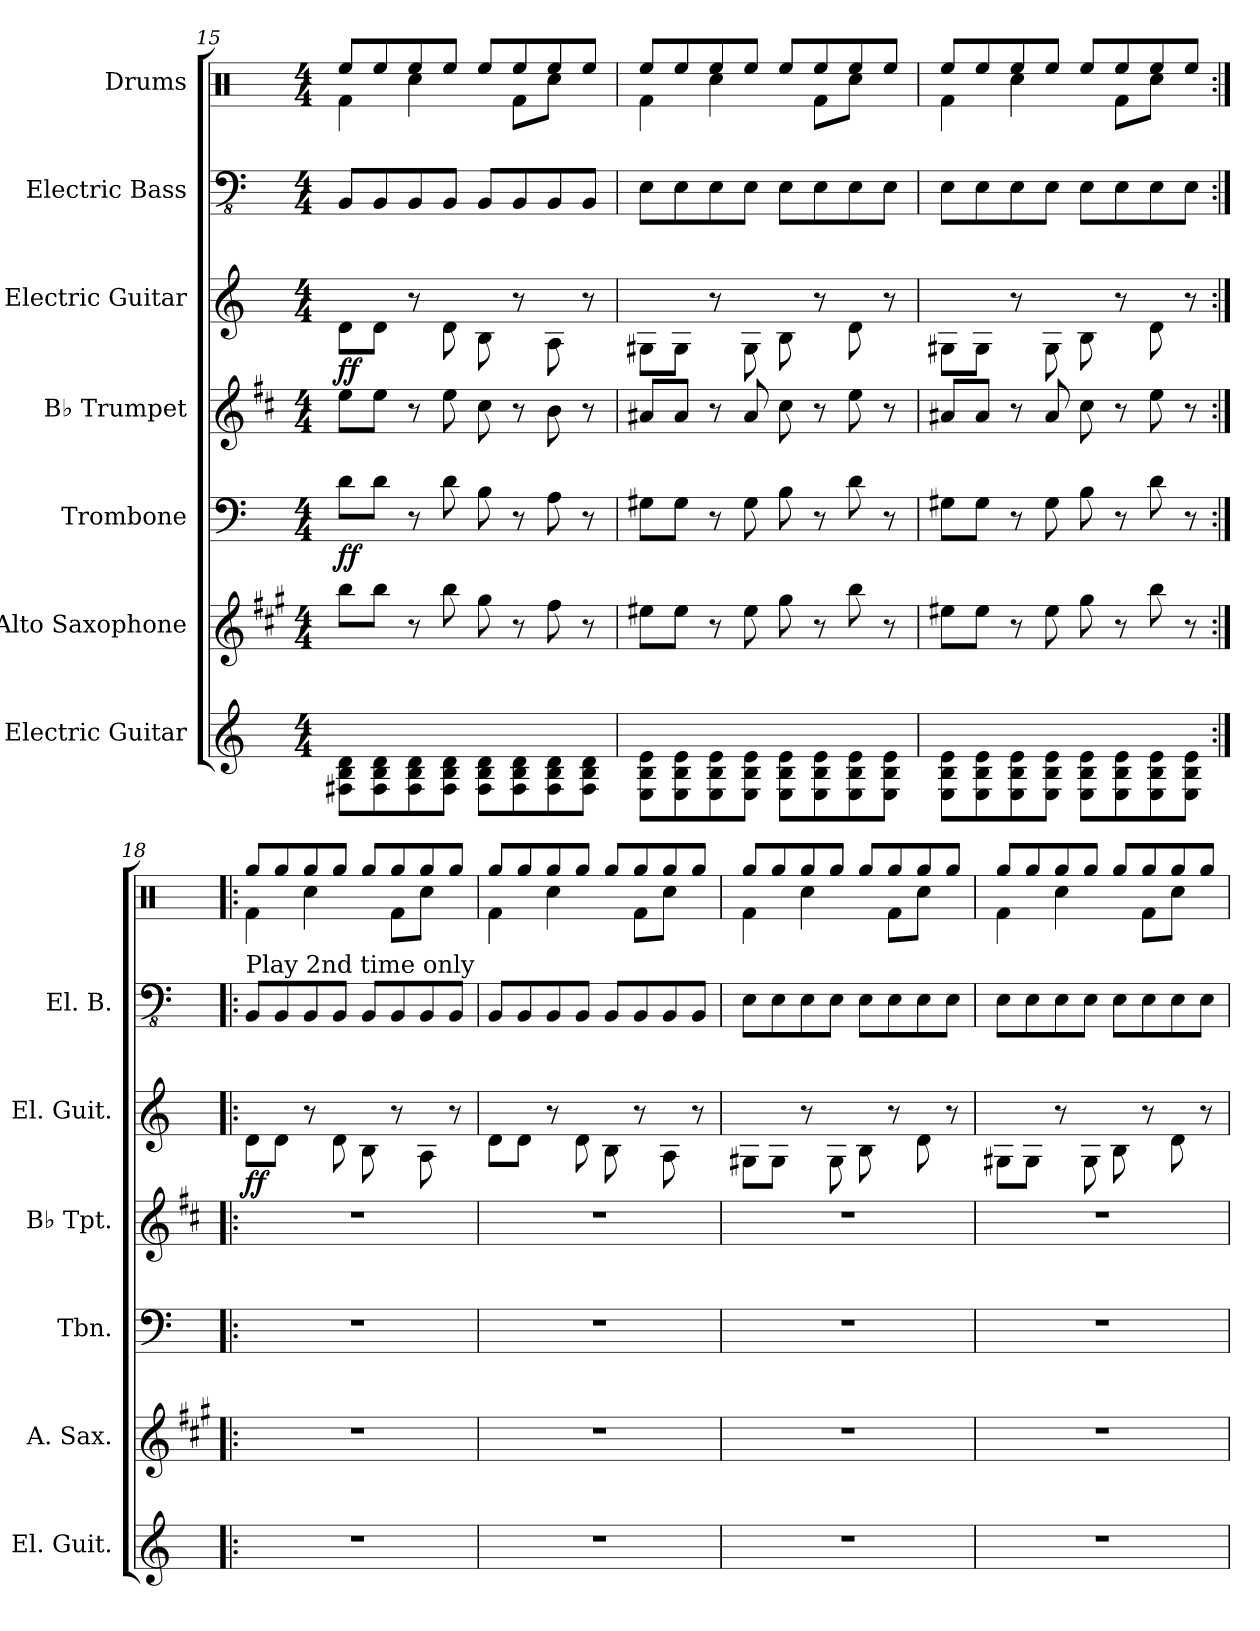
**kern	**kern	**kern	**dynam	**kern	**kern	**dynam	**kern	**kern
*part7	*part6	*part5	*part5	*part4	*part3	*part3	*part2	*part1
*staff7	*staff6	*staff5	*staff5	*staff4	*staff3	*staff3	*staff2	*staff1
*I"Electric Guitar	*I"Alto Saxophone	*I"Trombone	*	*I"B♭ Trumpet	*I"Electric Guitar	*	*I"Electric Bass	*I"Drums
*I'El. Guit.	*I'A. Sax.	*I'Tbn.	*	*I'B♭ Tpt.	*I'El. Guit.	*	*I'El. B.	*
!!LO:PB:g=z
*	*clefG2	*clefF4	*	*clefG2	*	*	*clefFv4	*clefX
*	*ITrd5c9	*	*	*ITrd1c2	*	*	*	*
*k[]	*k[]	*k[]	*	*k[]	*k[]	*	*k[]	*k[]
*M4/4	*M4/4	*M4/4	*	*M4/4	*M4/4	*	*M4/4	*M4/4
=15	=15	=15	=15	=15	=15	=15	=15	=15
*	*	*	*	*	*	*	*	*^
!	!	!	!LO:DY:b	!	!	!LO:DY:b	!	!	!
8F#\ 8B\ 8d\L	8dd\L	8d\L	ff	8dd\L	8d\L	ff	8BBB/L	8Ree/L	4Rf\
8F#\ 8B\ 8d\	8dd\J	8d\J	.	8dd\J	8d\J	.	8BBB/	8Ree/	.
8F#\ 8B\ 8d\	8r	8r	.	8r	8r	.	8BBB/	8Ree/	4Rcc\
8F#\ 8B\ 8d\J	8dd\	8d\	.	8dd\	8d\	.	8BBB/J	8Ree/J	.
8F#\ 8B\ 8d\L	8b\	8B\	.	8b\	8B\	.	8BBB/L	8Ree/L	8ryy
8F#\ 8B\ 8d\	8r	8r	.	8r	8r	.	8BBB/	8Ree/	8Rf\L
8F#\ 8B\ 8d\	8a\	8A\	.	8a\	8A\	.	8BBB/	8Ree/	8Rcc\J
8F#\ 8B\ 8d\J	8r	8r	.	8r	8r	.	8BBB/J	8Ree/J	8ryy
!!LO:PB:g=z	!!
=16	=16	=16	=16	=16	=16	=16	=16	=16	=16
8E\ 8B\ 8e\L	8g#X\L	8G#X\L	.	8g#X/L	8G#X\L	.	8EE\L	8Ree/L	4Rf\
8E\ 8B\ 8e\	8g#\J	8G#\J	.	8g#/J	8G#\J	.	8EE\	8Ree/	.
8E\ 8B\ 8e\	8r	8r	.	8r	8r	.	8EE\	8Ree/	4Rcc\
8E\ 8B\ 8e\J	8g#\	8G#\	.	8g#/	8G#\	.	8EE\J	8Ree/J	.
8E\ 8B\ 8e\L	8b\	8B\	.	8b\	8B\	.	8EE\L	8Ree/L	8ryy
8E\ 8B\ 8e\	8r	8r	.	8r	8r	.	8EE\	8Ree/	8Rf\L
8E\ 8B\ 8e\	8dd\	8d\	.	8dd\	8d\	.	8EE\	8Ree/	8Rcc\J
8E\ 8B\ 8e\J	8r	8r	.	8r	8r	.	8EE\J	8Ree/J	8ryy
=17	=17	=17	=17	=17	=17	=17	=17	=17	=17
8E\ 8B\ 8e\L	8g#X\L	8G#X\L	.	8g#X/L	8G#X\L	.	8EE\L	8Ree/L	4Rf\
8E\ 8B\ 8e\	8g#\J	8G#\J	.	8g#/J	8G#\J	.	8EE\	8Ree/	.
8E\ 8B\ 8e\	8r	8r	.	8r	8r	.	8EE\	8Ree/	4Rcc\
8E\ 8B\ 8e\J	8g#\	8G#\	.	8g#/	8G#\	.	8EE\J	8Ree/J	.
8E\ 8B\ 8e\L	8b\	8B\	.	8b\	8B\	.	8EE\L	8Ree/L	8ryy
8E\ 8B\ 8e\	8r	8r	.	8r	8r	.	8EE\	8Ree/	8Rf\L
8E\ 8B\ 8e\	8dd\	8d\	.	8dd\	8d\	.	8EE\	8Ree/	8Rcc\J
8E\ 8B\ 8e\J	8r	8r	.	8r	8r	.	8EE\J	8Ree/J	8ryy
=18:|!|:	=18:|!|:	=18:|!|:	=18:|!|:	=18:|!|:	=18:|!|:	=18:|!|:	=18:|!|:	=18:|!|:	=18:|!|:
!	!	!	!	!	!	!	!LO:TX:a:t=Play 2nd time only	!	!
!	!	!	!	!	!	!LO:DY:b	!	!	!
1r	1r	1r	.	1r	8d\L	ff	8BBB/L	8Rgg/L	4Rf\
.	.	.	.	.	8d\J	.	8BBB/	8Rgg/	.
.	.	.	.	.	8r	.	8BBB/	8Rgg/	4Rcc\
.	.	.	.	.	8d\	.	8BBB/J	8Rgg/J	.
.	.	.	.	.	8B\	.	8BBB/L	8Rgg/L	8ryy
.	.	.	.	.	8r	.	8BBB/	8Rgg/	8Rf\L
.	.	.	.	.	8A\	.	8BBB/	8Rgg/	8Rcc\J
.	.	.	.	.	8r	.	8BBB/J	8Rgg/J	8ryy
=19	=19	=19	=19	=19	=19	=19	=19	=19	=19
1r	1r	1r	.	1r	8d\L	.	8BBB/L	8Rgg/L	4Rf\
.	.	.	.	.	8d\J	.	8BBB/	8Rgg/	.
.	.	.	.	.	8r	.	8BBB/	8Rgg/	4Rcc\
.	.	.	.	.	8d\	.	8BBB/J	8Rgg/J	.
.	.	.	.	.	8B\	.	8BBB/L	8Rgg/L	8ryy
.	.	.	.	.	8r	.	8BBB/	8Rgg/	8Rf\L
.	.	.	.	.	8A\	.	8BBB/	8Rgg/	8Rcc\J
.	.	.	.	.	8r	.	8BBB/J	8Rgg/J	8ryy
!!LO:PB:g=z	!!
=20	=20	=20	=20	=20	=20	=20	=20	=20	=20
1r	1r	1r	.	1r	8G#\L	.	8EE\L	8Rgg/L	4Rf\
.	.	.	.	.	8G#\J	.	8EE\	8Rgg/	.
.	.	.	.	.	8r	.	8EE\	8Rgg/	4Rcc\
.	.	.	.	.	8G#\	.	8EE\J	8Rgg/J	.
.	.	.	.	.	8B\	.	8EE\L	8Rgg/L	8ryy
.	.	.	.	.	8r	.	8EE\	8Rgg/	8Rf\L
.	.	.	.	.	8d\	.	8EE\	8Rgg/	8Rcc\J
.	.	.	.	.	8r	.	8EE\J	8Rgg/J	8ryy
!!LO:PB:g=z	!!
=21	=21	=21	=21	=21	=21	=21	=21	=21	=21
1r	1r	1r	.	1r	8G#\L	.	8EE\L	8Rgg/L	4Rf\
.	.	.	.	.	8G#\J	.	8EE\	8Rgg/	.
.	.	.	.	.	8r	.	8EE\	8Rgg/	4Rcc\
.	.	.	.	.	8G#\	.	8EE\J	8Rgg/J	.
.	.	.	.	.	8B\	.	8EE\L	8Rgg/L	8ryy
.	.	.	.	.	8r	.	8EE\	8Rgg/	8Rf\L
.	.	.	.	.	8d\	.	8EE\	8Rgg/	8Rcc\J
.	.	.	.	.	8r	.	8EE\J	8Rgg/J	8ryy
*	*	*	*	*	*	*	*	*v	*v
=	=	=	=	=	=	=	=	=
*-	*-	*-	*-	*-	*-	*-	*-	*-
